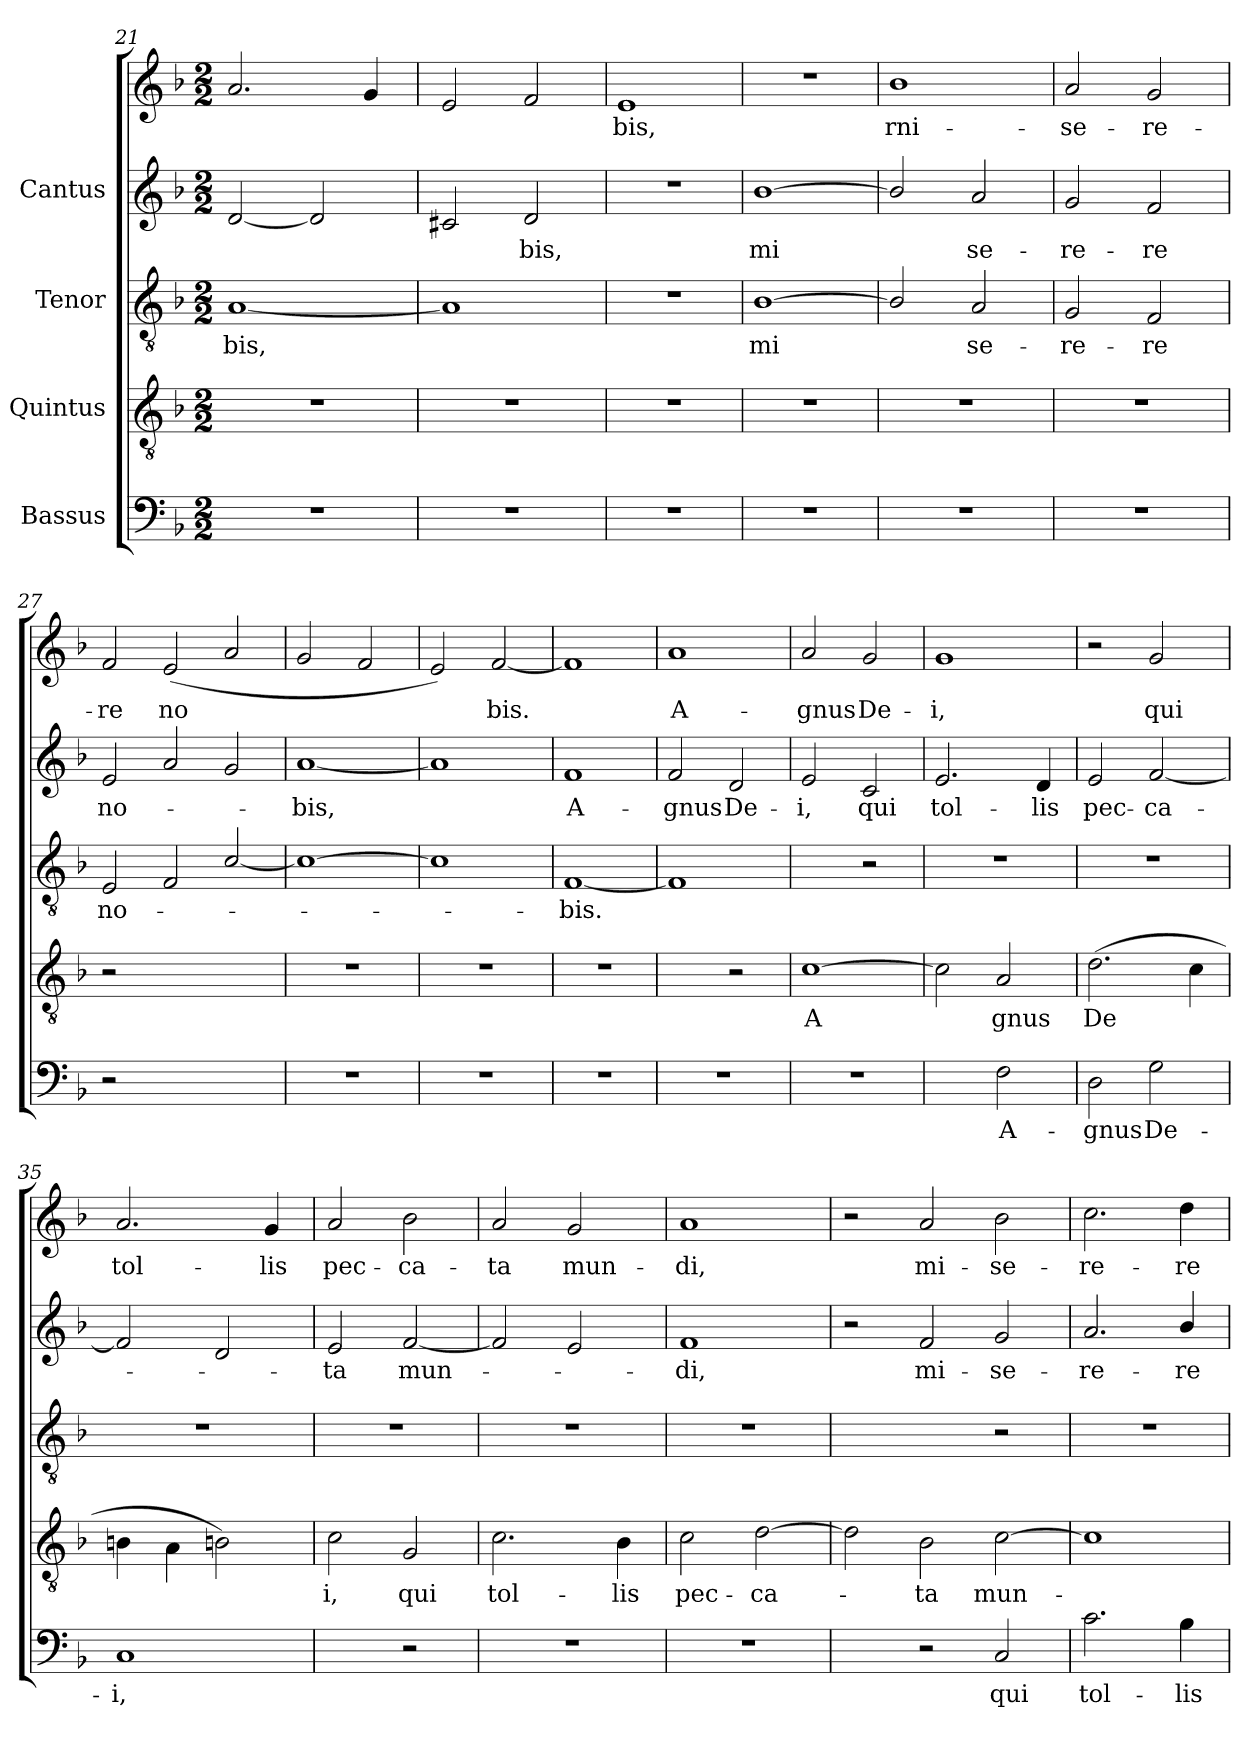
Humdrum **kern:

**kern	**text	**kern	**text	**kern	**text	**kern	**text	**kern	**text
*part4	*part4	*part3	*part3	*part2	*part2	*part1	*part1	*part1	*part1
*staff5	*staff5	*staff4	*staff4	*staff3	*staff3	*staff2	*staff2	*staff1	*staff1
*I"Bassus	*	*I"Quintus	*	*I"Tenor	*	*I"Cantus	*	*	*
!!LO:LB:g=z
*clefF4	*	*clefGv2	*	*clefGv2	*	*clefG2	*	*clefG2	*
*k[b-]	*	*k[b-]	*	*k[b-]	*	*k[b-]	*	*k[b-]	*
*F:	*	*F:	*	*F:	*	*F:	*	*F:	*
*M2/2	*	*M2/2	*	*M2/2	*	*M2/2	*	*M2/2	*
=21	=21	=21	=21	=21	=21	=21	=21	=21	=21
!	!	!	!	!	!LO:LY:b:cj	!	!	!	!
1r	.	1r	.	[<1A	-bis,	[<2d/	.	2.a/	.
.	.	.	.	.	.	2d/]	.	.	.
.	.	.	.	.	.	.	.	4g/	.
!!LO:LB:g=z
=22	=22	=22	=22	=22	=22	=22	=22	=22	=22
!	!	!	!	!	!	!	!LO:LY:b:cj	!	!
1r	.	1r	.	1A]	.	2c#X/	-	2e/	.
!	!	!	!	!	!	!	!LO:LY:b:cj	!	!
.	.	.	.	.	.	2d/	bis,	2f/	.
!!LO:LB:g=z
=23	=23	=23	=23	=23	=23	=23	=23	=23	=23
!	!	!	!	!	!	!	!	!	!LO:LY:b
1r	.	1r	.	1r	.	1r	.	1e	bis,
!!LO:LB:g=z
=24	=24	=24	=24	=24	=24	=24	=24	=24	=24
!	!	!	!	!	!LO:LY:b:cj	!	!LO:LY:b:cj	!	!
1r	.	1r	.	[<1B-	mi-	[<1b-	mi-	1r	.
!!LO:PB:g=z
=25	=25	=25	=25	=25	=25	=25	=25	=25	=25
!	!	!	!	!	!LO:LY:b:cj	!	!LO:LY:b:cj	!	!LO:LY:b
1r	.	1r	.	2B-/]	-	2b-/]	-	1b-	-rni-
!	!	!	!	!	!LO:LY:b:cj	!	!LO:LY:b:cj	!	!
.	.	.	.	2A/	se-	2a/	se-	.	.
!!LO:LB:g=z
=26	=26	=26	=26	=26	=26	=26	=26	=26	=26
!	!	!	!	!	!LO:LY:b:cj	!	!LO:LY:b:cj	!	!LO:LY:b
1r	.	1r	.	2G/	-re-	2g/	-re-	2a/	-se-
!	!	!	!	!	!LO:LY:b:cj	!	!LO:LY:b:cj	!	!LO:LY:b
.	.	.	.	2F/	-re	2f/	-re	2g/	-re-
!!LO:LB:g=z
=27	=27	=27	=27	=27	=27	=27	=27	=27	=27
!	!	!	!	!	!LO:LY:b:cj	!	!LO:LY:b:cj	!	!LO:LY:b
2r	.	2r	.	2E/	no-	2e/	-no-	2f/	re
!	!	!	!	!	!	!	!	!	!LO:LY:b
1ryy	.	1ryy	.	2F/	.	2a/	.	(<2e/	no-
!	!	!	!	!	!	!	!	!	!LO:LY:b
.	.	.	.	[<2c/	.	2g/	.	2a/	--
!!LO:LB:g=z
=28	=28	=28	=28	=28	=28	=28	=28	=28	=28
!	!	!	!	!	!	!	!LO:LY:b:cj	!	!
1r	.	1r	.	1c_>	.	[<1a	-bis,	2g/	.
.	.	.	.	.	.	.	.	2f/	.
!!LO:PB:g=z
=29	=29	=29	=29	=29	=29	=29	=29	=29	=29
!	!	!	!	!	!	!	!	!	!LO:LY:b
1r	.	1r	.	1c]	.	1a]	.	2e/)	.
!	!	!	!	!	!	!	!	!	!LO:LY:b
.	.	.	.	.	.	.	.	[<2f/	bis.
!!LO:LB:g=z
=30	=30	=30	=30	=30	=30	=30	=30	=30	=30
!	!	!	!	!	!LO:LY:b:cj	!	!LO:LY:b:cj	!	!
1r	.	1r	.	[<1F	-bis.	1f	A-	1f]	.
=31	=31	=31	=31	=31	=31	=31	=31	=31	=31
!	!	!	!	!	!	!	!LO:LY:b:cj	!	!LO:LY:b
1r	.	2ryy	.	1F]	.	2f/	-gnus	1a	-A-
!	!	!	!	!	!	!	!LO:LY:b:cj	!	!
.	.	2r	.	.	.	2d/	De-	.	.
=32	=32	=32	=32	=32	=32	=32	=32	=32	=32
!	!	!	!LO:LY:b:cj	!	!	!	!LO:LY:b:cj	!	!LO:LY:b
1r	.	[>1c	A-	2ryy	.	2e/	-i,	2a/	-gnus
!	!	!	!	!	!	!	!LO:LY:b:cj	!	!LO:LY:b
.	.	.	.	2r	.	2c/	qui	2g/	De-
=33	=33	=33	=33	=33	=33	=33	=33	=33	=33
!	!	!	!LO:LY:b:cj	!	!	!	!LO:LY:b:cj	!	!LO:LY:b
2ryy	.	2c\]	-	1r	.	2.e/	tol-	1g	i,
!	!LO:LY:b:cj	!	!LO:LY:b:cj	!	!	!	!	!	!
2F\	A-	2A/	gnus	.	.	.	.	.	.
!	!	!	!	!	!	!	!LO:LY:b:cj	!	!
.	.	.	.	.	.	4d/	-lis	.	.
=34	=34	=34	=34	=34	=34	=34	=34	=34	=34
!	!LO:LY:b:cj	!	!LO:LY:b:cj	!	!	!	!LO:LY:b:cj	!	!
2D\	-gnus	(>2.d\	De-	1r	.	2e/	pec-	2r	.
!	!LO:LY:b:cj	!	!	!	!	!	!LO:LY:b:cj	!	!LO:LY:b
2G\	De-	.	.	.	.	[<2f/	-ca-	2g/	qui
!	!	!	!LO:LY:b:cj	!	!	!	!	!	!
.	.	4c\	--	.	.	.	.	.	.
=35	=35	=35	=35	=35	=35	=35	=35	=35	=35
!	!LO:LY:b:cj	!	!	!	!	!	!	!	!LO:LY:b
1C	-i,	4Bn\	.	1r	.	2f/]	.	2.a/	-tol-
.	.	4A\	.	.	.	.	.	.	.
.	.	2Bn\)	.	.	.	2d/	.	.	.
!	!	!	!	!	!	!	!	!	!LO:LY:b
.	.	.	.	.	.	.	.	4g/	-lis
=36	=36	=36	=36	=36	=36	=36	=36	=36	=36
!	!	!	!LO:LY:b:cj	!	!	!	!LO:LY:b:cj	!	!LO:LY:b
2ryy	.	2c\	-i,	1r	.	2e/	-ta	2a/	pec-
!	!	!	!LO:LY:b:cj	!	!	!	!LO:LY:b:cj	!	!LO:LY:b
2r	.	2G/	qui	.	.	[<2f/	mun-	2b-\	-ca-
!!LO:LB:g=z
=37	=37	=37	=37	=37	=37	=37	=37	=37	=37
!	!	!	!LO:LY:b:cj	!	!	!	!	!	!LO:LY:b
1r	.	2.c\	tol-	1r	.	2f/]	.	2a/	-ta
!	!	!	!	!	!	!	!	!	!LO:LY:b
.	.	.	.	.	.	2e/	.	2g/	mun-
!	!	!	!LO:LY:b:cj	!	!	!	!	!	!
.	.	4B-\	-lis	.	.	.	.	.	.
=38	=38	=38	=38	=38	=38	=38	=38	=38	=38
!	!	!	!LO:LY:b:cj	!	!	!	!LO:LY:b:cj	!	!LO:LY:b
1r	.	2c\	pec-	1r	.	1f	di,	1a	-di,
!	!	!	!LO:LY:b:cj	!	!	!	!	!	!
.	.	[>2d\	-ca-	.	.	.	.	.	.
=39	=39	=39	=39	=39	=39	=39	=39	=39	=39
2ryy	.	2d\]	.	1ryy	.	2r	.	2r	.
!	!	!	!LO:LY:b:cj	!	!	!	!LO:LY:b:cj	!	!LO:LY:b
2r	.	2B-\	-ta	.	.	2f/	-mi-	2a/	mi-
!	!LO:LY:b:cj	!	!LO:LY:b:cj	!	!	!	!LO:LY:b:cj	!	!LO:LY:b
2C/	qui	[>2c\	mun-	2r	.	2g/	-se-	2b-\	-se-
=40	=40	=40	=40	=40	=40	=40	=40	=40	=40
!	!LO:LY:b:cj	!	!	!	!	!	!LO:LY:b:cj	!	!LO:LY:b
2.c\	tol-	1c]	.	1r	.	2.a/	re-	2.cc\	-re-
!	!LO:LY:b:cj	!	!	!	!	!	!LO:LY:b:cj	!	!LO:LY:b
4B-\	-lis	.	.	.	.	4b-/	-re	4dd\	-re
=	=	=	=	=	=	=	=	=	=
*-	*-	*-	*-	*-	*-	*-	*-	*-	*-
